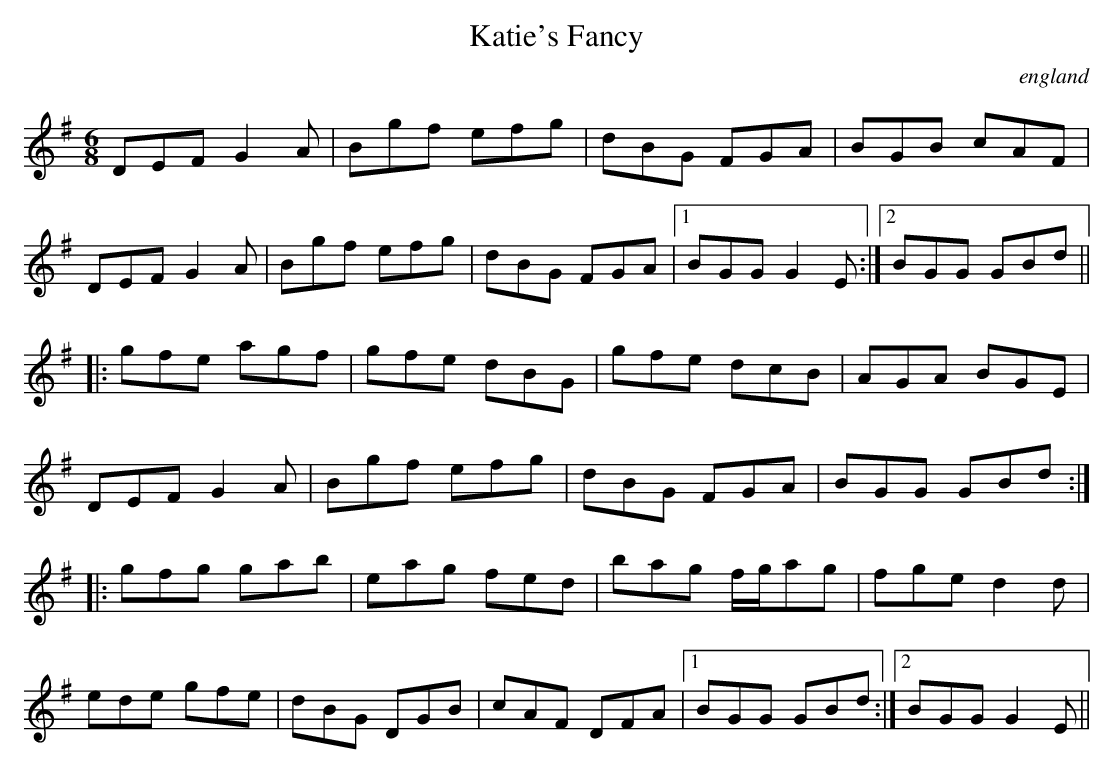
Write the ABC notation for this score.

X:1
T:Katie's Fancy
O:england
M:6/8
L:1/8
K:G
DEF G2A|Bgf efg|dBG FGA|BGB cAF|
DEF G2A|Bgf efg|dBG FGA|1 BGG G2E:|2 BGG GBd||
|:gfe agf|gfe dBG|gfe dcB|AGA BGE|
DEF G2A|Bgf efg|dBG FGA|BGG GBd:|
|:gfg gab|eag fed|bag f/g/ag|fge d2d|
ede gfe|dBG DGB|cAF DFA|1 BGG GBd:|2 BGG G2E||
